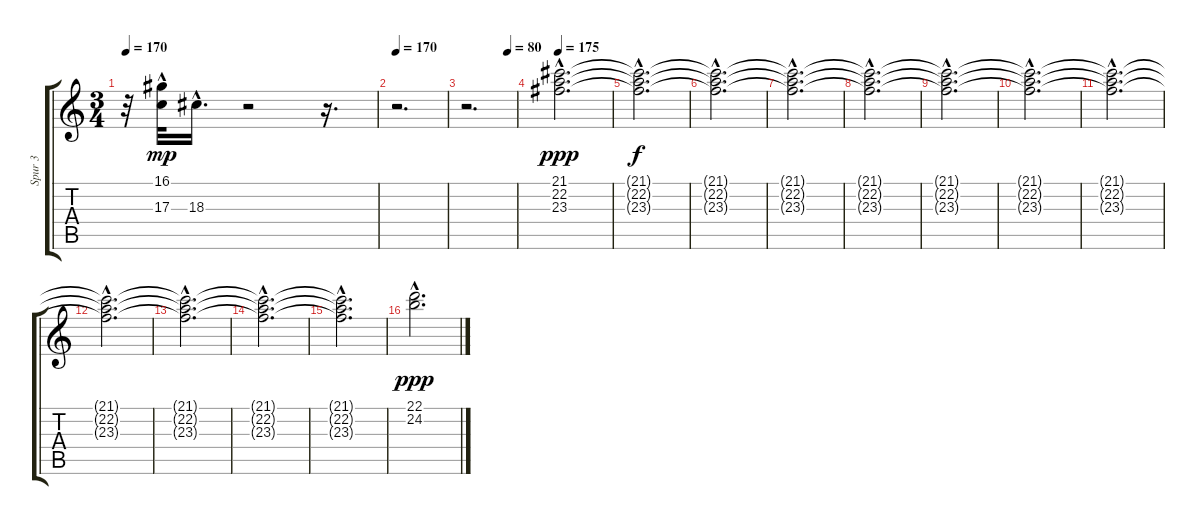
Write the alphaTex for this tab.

\track ("Spur 3" "Spur 3") {instrument stringensemble1}
\staff {score tabs}
\tuning (E4 B3 G3 D3 A2 E2) {hide}
\ts (3 4)
\tempo 170
\clef g2
\ks c
r.32{dy f} (16.1{hac} 17.3{hac}).32{dy mp} 18.3{hac}.16{d} r.2 r.16{d} |
\tempo 170
r.2{d} |
\tempo (80 0.8333333333333334)
r.2{d} |
\tempo 175
(21.1{hac} 22.2{hac} 23.3{hac}).2{d dy ppp} |
(21.1{hac t} 22.2{hac t} 23.3{hac t}).2{d dy f} |
(21.1{hac t} 22.2{hac t} 23.3{hac t}).2{d} |
(21.1{hac t} 22.2{hac t} 23.3{hac t}).2{d} |
(21.1{hac t} 22.2{hac t} 23.3{hac t}).2{d} |
(21.1{hac t} 22.2{hac t} 23.3{hac t}).2{d} |
(21.1{hac t} 22.2{hac t} 23.3{hac t}).2{d} |
(21.1{hac t} 22.2{hac t} 23.3{hac t}).2{d} |
(21.1{hac t} 22.2{hac t} 23.3{hac t}).2{d} |
(21.1{hac t} 22.2{hac t} 23.3{hac t}).2{d} |
(21.1{hac t} 22.2{hac t} 23.3{hac t}).2{d} |
(21.1{t} 22.2{hac t} 23.3{hac t}).2{d} |
(22.1{hac} 24.2{hac}).2{d dy ppp}
